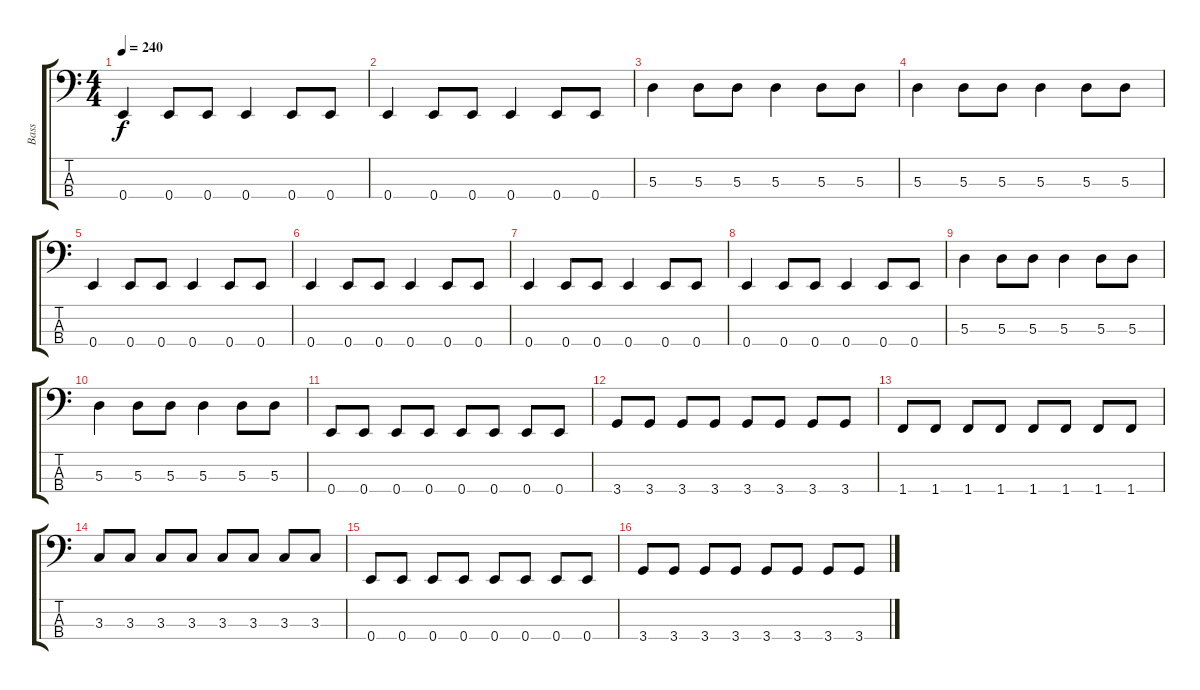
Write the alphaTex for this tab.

\track ("Bass" "Bass") {instrument electricbassfinger}
\staff {score tabs}
\tuning (G2 D2 A1 E1) {hide}
\ts (4 4)
\tempo 240
\clef f4
\ks c
0.4.4{dy f} 0.4.8 0.4.8 0.4.4 0.4.8 0.4.8 |
0.4.4 0.4.8 0.4.8 0.4.4 0.4.8 0.4.8 |
5.3.4 5.3.8 5.3.8 5.3.4 5.3.8 5.3.8 |
5.3.4 5.3.8 5.3.8 5.3.4 5.3.8 5.3.8 |
0.4.4 0.4.8 0.4.8 0.4.4 0.4.8 0.4.8 |
0.4.4 0.4.8 0.4.8 0.4.4 0.4.8 0.4.8 |
0.4.4 0.4.8 0.4.8 0.4.4 0.4.8 0.4.8 |
0.4.4 0.4.8 0.4.8 0.4.4 0.4.8 0.4.8 |
5.3.4 5.3.8 5.3.8 5.3.4 5.3.8 5.3.8 |
5.3.4 5.3.8 5.3.8 5.3.4 5.3.8 5.3.8 |
0.4.8 0.4.8 0.4.8 0.4.8 0.4.8 0.4.8 0.4.8 0.4.8 |
3.4.8 3.4.8 3.4.8 3.4.8 3.4.8 3.4.8 3.4.8 3.4.8 |
1.4.8 1.4.8 1.4.8 1.4.8 1.4.8 1.4.8 1.4.8 1.4.8 |
3.3.8 3.3.8 3.3.8 3.3.8 3.3.8 3.3.8 3.3.8 3.3.8 |
0.4.8 0.4.8 0.4.8 0.4.8 0.4.8 0.4.8 0.4.8 0.4.8 |
3.4.8 3.4.8 3.4.8 3.4.8 3.4.8 3.4.8 3.4.8 3.4.8
